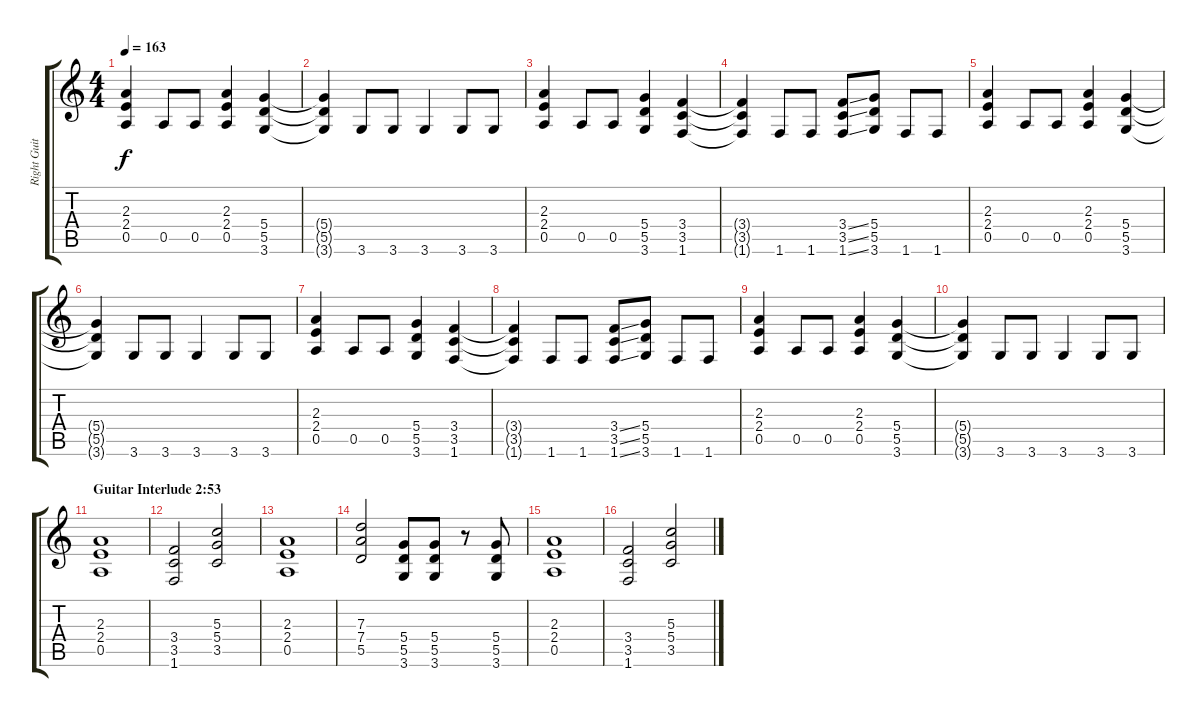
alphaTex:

\track ("Right Guitar" "Right Guit") {instrument distortionguitar}
\staff {score tabs}
\tuning (E4 B3 G3 D3 A2 E2) {hide}
\ts (4 4)
\tempo 163
\clef g2
\ks c
(2.3 2.4 0.5).4{dy f} 0.5.8 0.5.8 (2.3 2.4 0.5).4 (5.4 5.5 3.6).4 |
(5.4{t} 5.5{t} 3.6{t}).4 3.6.8 3.6.8 3.6.4 3.6.8 3.6.8 |
(2.3 2.4 0.5).4 0.5.8 0.5.8 (5.4 5.5 3.6).4 (3.4 3.5 1.6).4 |
(3.4{t} 3.5{t} 1.6{t}).4 1.6.8 1.6.8 (3.4{ss} 3.5{ss} 1.6{ss}).8 (5.4 5.5 3.6).8 1.6.8 1.6.8 |
(2.3 2.4 0.5).4 0.5.8 0.5.8 (2.3 2.4 0.5).4 (5.4 5.5 3.6).4 |
(5.4{t} 5.5{t} 3.6{t}).4 3.6.8 3.6.8 3.6.4 3.6.8 3.6.8 |
(2.3 2.4 0.5).4 0.5.8 0.5.8 (5.4 5.5 3.6).4 (3.4 3.5 1.6).4 |
(3.4{t} 3.5{t} 1.6{t}).4 1.6.8 1.6.8 (3.4{ss} 3.5{ss} 1.6{ss}).8 (5.4 5.5 3.6).8 1.6.8 1.6.8 |
(2.3 2.4 0.5).4 0.5.8 0.5.8 (2.3 2.4 0.5).4 (5.4 5.5 3.6).4 |
(5.4{t} 5.5{t} 3.6{t}).4 3.6.8 3.6.8 3.6.4 3.6.8 3.6.8 |
\section ("" "Guitar Interlude 2:53")
(2.3 2.4 0.5).1 |
(3.4 3.5 1.6).2 (5.3 5.4 3.5).2 |
(2.3 2.4 0.5).1 |
(7.3 7.4 5.5).2 (5.4 5.5 3.6).8 (5.4 5.5 3.6).8 r.8 (5.4 5.5 3.6).8 |
(2.3 2.4 0.5).1 |
(3.4 3.5 1.6).2 (5.3 5.4 3.5).2
